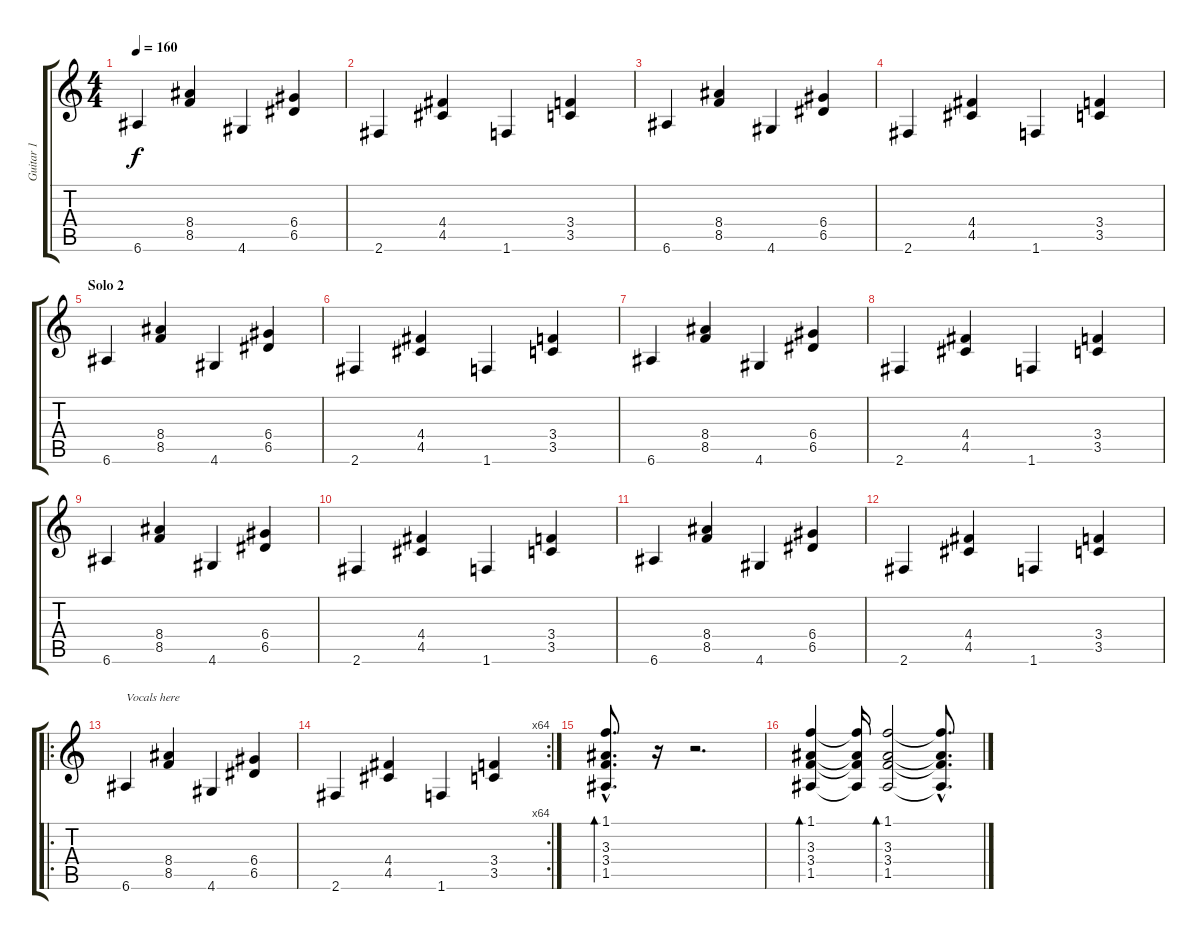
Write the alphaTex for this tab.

\track ("Guitar 1" "Guitar 1") {instrument acousticguitarsteel}
\staff {score tabs}
\tuning (E4 B3 G3 D3 A2 E2) {hide}
\ts (4 4)
\tempo 160
\clef g2
\ks c
6.6.4{dy f} (8.4 8.5).4 4.6.4 (6.4 6.5).4 |
2.6.4 (4.4 4.5).4 1.6.4 (3.4 3.5).4 |
6.6.4 (8.4 8.5).4 4.6.4 (6.4 6.5).4 |
2.6.4 (4.4 4.5).4 1.6.4 (3.4 3.5).4 |
\section ("" "Solo 2")
6.6.4 (8.4 8.5).4 4.6.4 (6.4 6.5).4 |
2.6.4 (4.4 4.5).4 1.6.4 (3.4 3.5).4 |
6.6.4 (8.4 8.5).4 4.6.4 (6.4 6.5).4 |
2.6.4 (4.4 4.5).4 1.6.4 (3.4 3.5).4 |
6.6.4 (8.4 8.5).4 4.6.4 (6.4 6.5).4 |
2.6.4 (4.4 4.5).4 1.6.4 (3.4 3.5).4 |
6.6.4 (8.4 8.5).4 4.6.4 (6.4 6.5).4 |
2.6.4 (4.4 4.5).4 1.6.4 (3.4 3.5).4 |
\ro
6.6.4{txt "Vocals here"} (8.4 8.5).4 4.6.4 (6.4 6.5).4 |
\rc 64
2.6.4 (4.4 4.5).4 1.6.4 (3.4 3.5).4 |
(1.1{hac} 3.3{hac} 3.4{hac} 1.5{hac}).8{d bd 240} r.16 r.2{d} |
(1.1 3.3 3.4 1.5).4{bd 240} (1.1{t} 3.3{t} 3.4{t} 1.5{t}).16 (1.1 3.3 3.4 1.5).2{bd 240} (1.1{hac t} 3.3{hac t} 3.4{hac t} 1.5{hac t}).8{d}
